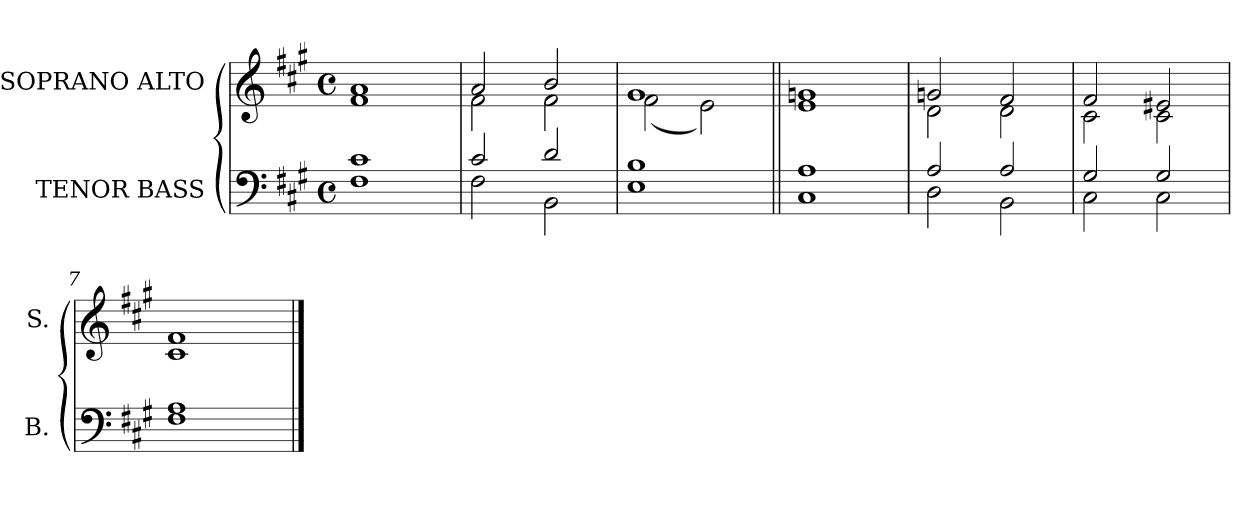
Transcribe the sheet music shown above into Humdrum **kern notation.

**kern	**kern
*part2	*part1
*staff2	*staff1
*I"TENOR BASS	*I"SOPRANO ALTO
*I'B.	*I'S.
!!LO:PB:g=z
*clefF4	*clefG2
*k[f#c#g#]	*k[f#c#g#]
*A:	*A:
*M4/4	*M4/4
*met(c)	*met(c)
=1	=1
*^	*^
1c#i	1F#i	1ai	1f#i
=2	=2	=2	=2
2c#i/	2F#i\	2ai/	2f#i\
2di/	2BBi\	2bi/	2f#i\
=3	=3	=3	=3
1Bi	1Ei	1g#i	(2f#i\
.	.	.	2ei\)
=4||	=4||	=4||	=4||
1Ai	1C#i	1gni	1ei
=5	=5	=5	=5
2Ai/	2Di\	2gni/	2di\
2Ai/	2BBi\	2f#i/	2di\
=6	=6	=6	=6
2G#i/	2C#i\	2f#i/	2c#i\
2G#i/	2C#i\	2e#Xi/	2c#i\
=7	=7	=7	=7
1Ai	1F#i	1f#i	1c#i
*v	*v	*	*
*	*v	*v
==	==
*-	*-
